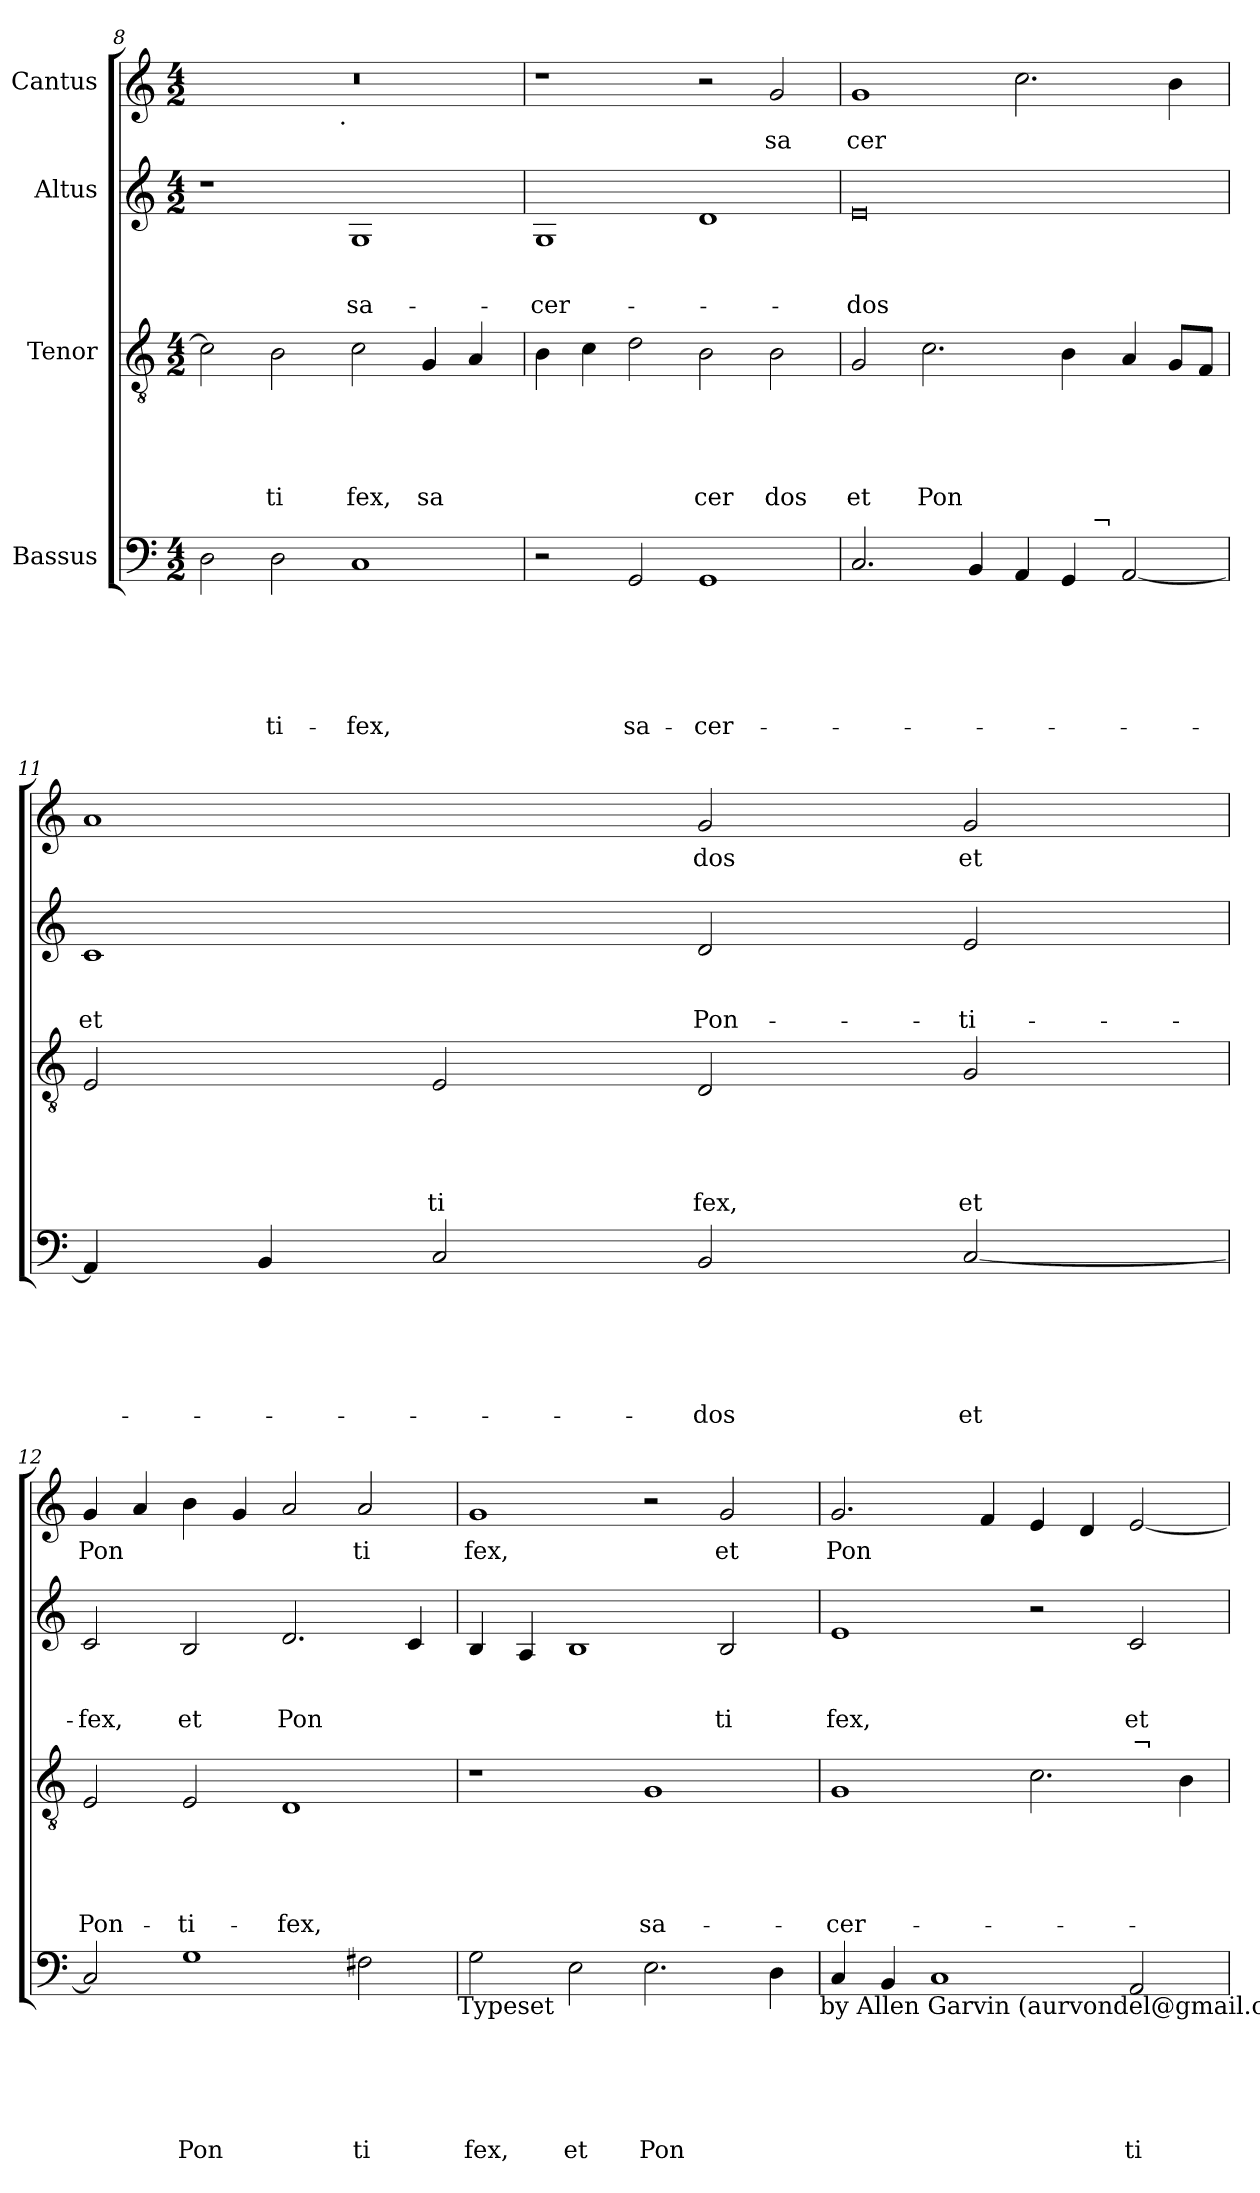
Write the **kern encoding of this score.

**kern	**text	**text	**text	**text	**text	**text	**kern	**text	**text	**text	**text	**text	**kern	**text	**text	**text	**text	**kern	**text
*part4	*part4	*part4	*part4	*part4	*part4	*part4	*part3	*part3	*part3	*part3	*part3	*part3	*part2	*part2	*part2	*part2	*part2	*part1	*part1
*staff4	*staff4	*staff4	*staff4	*staff4	*staff4	*staff4	*staff3	*staff3	*staff3	*staff3	*staff3	*staff3	*staff2	*staff2	*staff2	*staff2	*staff2	*staff1	*staff1
*I"Bassus	*	*	*	*	*	*	*I"Tenor	*	*	*	*	*	*I"Altus	*	*	*	*	*I"Cantus	*
*clefF4	*	*	*	*	*	*	*clefGv2	*	*	*	*	*	*clefG2	*	*	*	*	*clefG2	*
*k[]	*	*	*	*	*	*	*k[]	*	*	*	*	*	*k[]	*	*	*	*	*k[]	*
*C:	*	*	*	*	*	*	*C:	*	*	*	*	*	*C:	*	*	*	*	*C:	*
*M4/2	*	*	*	*	*	*	*M4/2	*	*	*	*	*	*M4/2	*	*	*	*	*M4/2	*
=8	=8	=8	=8	=8	=8	=8	=8	=8	=8	=8	=8	=8	=8	=8	=8	=8	=8	=8	=8
*	*	*	*	*	*	*	*	*	*	*	*	*	*	*	*	*	*	*^	*
2D\	.	.	.	.	.	.	2c\]	.	.	.	.	.	1r	.	.	.	.	0r	2ryy	.
!	!	!	!	!	!	!LO:LY:b	!	!	!	!	!	!LO:LY:b	!	!	!	!	!	!	!	!
2D\	.	.	.	.	.	-ti-	2B\	.	.	.	.	ti	.	.	.	.	.	.	4...ryy	.
!	!	!	!	!	!	!	!	!	!	!	!	!	!	!	!	!	!	!	!LO:TX:b:t=.	!
.	.	.	.	.	.	.	.	.	.	.	.	.	.	.	.	.	.	.	1ryy	.
!	!	!	!	!	!	!LO:LY:b	!	!	!	!	!	!LO:LY:b	!	!	!	!LO:LY:b	!	!	!	!
1C	.	.	.	.	.	-fex,	2c\	.	.	.	.	fex,	1G	.	.	sa-	.	.	.	.
!	!	!	!	!	!	!	!	!	!	!	!	!LO:LY:b	!	!	!	!	!	!	!	!
.	.	.	.	.	.	.	4G/	.	.	.	.	sa	.	.	.	.	.	.	.	.
.	.	.	.	.	.	.	4A/	.	.	.	.	.	.	.	.	.	.	.	.	.
.	.	.	.	.	.	.	.	.	.	.	.	.	.	.	.	.	.	.	32ryy	.
=9	=9	=9	=9	=9	=9	=9	=9	=9	=9	=9	=9	=9	=9	=9	=9	=9	=9	=9	=9	=9
!	!	!	!	!	!	!	!	!	!	!	!	!	!	!	!	!LO:LY:b	!	!	!	!
*	*	*	*	*	*	*	*	*	*	*	*	*	*	*	*	*	*	*v	*v	*
2r	.	.	.	.	.	.	4B\	.	.	.	.	.	1G	.	.	-cer-	.	1r	.
.	.	.	.	.	.	.	4c\	.	.	.	.	.	.	.	.	.	.	.	.
!	!	!	!	!	!	!LO:LY:b	!	!	!	!	!	!	!	!	!	!	!	!	!
2GG/	.	.	.	.	.	sa-	2d\	.	.	.	.	.	.	.	.	.	.	.	.
!	!	!	!	!	!	!LO:LY:b	!	!	!	!	!	!LO:LY:b	!	!	!	!	!	!	!
1GG	.	.	.	.	.	-cer-	2B\	.	.	.	.	cer	1d	.	.	.	.	2r	.
!	!	!	!	!	!	!	!	!	!	!	!	!LO:LY:b	!	!	!	!	!	!	!LO:LY:b
.	.	.	.	.	.	.	2B\	.	.	.	.	dos	.	.	.	.	.	2g/	sa
=10	=10	=10	=10	=10	=10	=10	=10	=10	=10	=10	=10	=10	=10	=10	=10	=10	=10	=10	=10
!LO:TX:a:t=¬	!	!	!	!	!	!	!	!	!	!	!	!	!	!	!	!	!	!	!
!	!	!	!	!	!	!	!	!	!	!	!	!LO:LY:b	!	!	!	!LO:LY:b	!	!	!LO:LY:b
*^	*	*	*	*	*	*	*	*	*	*	*	*	*	*	*	*	*	*	*
2.C/	1ryy	.	.	.	.	.	.	2G/	.	.	.	.	et	0e	.	.	-dos	.	1g	cer
!	!	!	!	!	!	!	!	!	!	!	!	!	!LO:LY:b	!	!	!	!	!	!	!
.	.	.	.	.	.	.	.	2.c\	.	.	.	.	Pon	.	.	.	.	.	.	.
4BB/	.	.	.	.	.	.	.	.	.	.	.	.	.	.	.	.	.	.	.	.
4AA/	4.ryy	.	.	.	.	.	.	.	.	.	.	.	.	.	.	.	.	.	2.cc\	.
4GG/	.	.	.	.	.	.	.	4B\	.	.	.	.	.	.	.	.	.	.	.	.
!	!LO:TX:a:t=¬	!	!	!	!	!	!	!	!	!	!	!	!	!	!	!	!	!	!	!
.	2ryy	.	.	.	.	.	.	.	.	.	.	.	.	.	.	.	.	.	.	.
[<2AA/	.	.	.	.	.	.	.	4A/	.	.	.	.	.	.	.	.	.	.	.	.
.	.	.	.	.	.	.	.	8G/L	.	.	.	.	.	.	.	.	.	.	4b\	.
.	8ryy	.	.	.	.	.	.	8F/J	.	.	.	.	.	.	.	.	.	.	.	.
=11	=11	=11	=11	=11	=11	=11	=11	=11	=11	=11	=11	=11	=11	=11	=11	=11	=11	=11	=11	=11
!	!	!	!	!	!	!	!	!	!	!	!	!	!	!	!	!	!LO:LY:b	!	!	!
*v	*v	*	*	*	*	*	*	*	*	*	*	*	*	*	*	*	*	*	*	*
4AA/]	.	.	.	.	.	.	2E/	.	.	.	.	.	1c	.	.	et	.	1a	.
4BB/	.	.	.	.	.	.	.	.	.	.	.	.	.	.	.	.	.	.	.
!	!	!	!	!	!	!	!	!	!	!	!	!LO:LY:b	!	!	!	!	!	!	!
2C/	.	.	.	.	.	.	2E/	.	.	.	.	ti	.	.	.	.	.	.	.
!	!	!	!	!	!	!LO:LY:b	!	!	!	!	!	!LO:LY:b	!	!	!	!LO:LY:b	!	!	!LO:LY:b
2BB/	.	.	.	.	.	-dos	2D/	.	.	.	.	fex,	2d/	.	.	Pon-	.	2g/	dos
!	!	!	!	!	!	!LO:LY:b	!	!	!	!	!	!LO:LY:b	!	!	!	!LO:LY:b	!	!	!LO:LY:b
[<2C/	.	.	.	.	.	et	2G/	.	.	.	.	et	2e/	.	.	-ti-	.	2g/	et
!!LO:LB:g=z
=12	=12	=12	=12	=12	=12	=12	=12	=12	=12	=12	=12	=12	=12	=12	=12	=12	=12	=12	=12
!	!	!	!	!	!	!	!	!	!	!	!	!LO:LY:b	!	!	!	!LO:LY:b	!	!	!LO:LY:b
2C/]	.	.	.	.	.	.	2E/	.	.	.	.	Pon-	2c/	.	.	-fex,	.	4g/	Pon
.	.	.	.	.	.	.	.	.	.	.	.	.	.	.	.	.	.	4a/	.
!	!	!	!	!	!	!LO:LY:b	!	!	!	!	!	!LO:LY:b	!	!	!	!LO:LY:b	!	!	!
1G	.	.	.	.	.	Pon	2E/	.	.	.	.	-ti-	2B/	.	.	et	.	4b\	.
.	.	.	.	.	.	.	.	.	.	.	.	.	.	.	.	.	.	4g/	.
!	!	!	!	!	!	!	!	!	!	!	!	!LO:LY:b	!	!	!	!LO:LY:b	!	!	!
.	.	.	.	.	.	.	1D	.	.	.	.	-fex,	2.d/	.	.	Pon	.	2a/	.
!	!	!	!	!	!	!LO:LY:b	!	!	!	!	!	!	!	!	!	!	!	!	!LO:LY:b
2F#X\	.	.	.	.	.	ti	.	.	.	.	.	.	.	.	.	.	.	2a/	ti
.	.	.	.	.	.	.	.	.	.	.	.	.	4c/	.	.	.	.	.	.
!LO:TX:b:t=Typeset	!	!	!	!	!	!	!	!	!	!	!	!	!	!	!	!	!	!	!
=13	=13	=13	=13	=13	=13	=13	=13	=13	=13	=13	=13	=13	=13	=13	=13	=13	=13	=13	=13
!	!	!	!	!	!	!LO:LY:b	!	!	!	!	!	!	!	!	!	!	!	!	!LO:LY:b
2G\	.	.	.	.	.	fex,	1r	.	.	.	.	.	4B/	.	.	.	.	1g	fex,
.	.	.	.	.	.	.	.	.	.	.	.	.	4A/	.	.	.	.	.	.
!	!	!	!	!	!	!LO:LY:b	!	!	!	!	!	!	!	!	!	!	!	!	!
2E\	.	.	.	.	.	et	.	.	.	.	.	.	1B	.	.	.	.	.	.
!	!	!	!	!	!	!LO:LY:b	!	!	!	!	!	!LO:LY:b	!	!	!	!	!	!	!
2.E\	.	.	.	.	.	Pon	1G	.	.	.	.	sa-	.	.	.	.	.	2r	.
!	!	!	!	!	!	!	!	!	!	!	!	!	!	!	!	!LO:LY:b	!	!	!LO:LY:b
.	.	.	.	.	.	.	.	.	.	.	.	.	2B/	.	.	ti	.	2g/	et
4D\	.	.	.	.	.	.	.	.	.	.	.	.	.	.	.	.	.	.	.
!LO:TX:b:t=by Allen Garvin (aurvondel@gmail.com)	!	!	!	!	!	!	!	!	!	!	!	!	!	!	!	!	!	!	!
=14	=14	=14	=14	=14	=14	=14	=14	=14	=14	=14	=14	=14	=14	=14	=14	=14	=14	=14	=14
!	!	!	!	!	!	!	!	!	!	!	!	!LO:LY:b	!	!	!	!LO:LY:b	!	!	!LO:LY:b
4C/	.	.	.	.	.	.	1G	.	.	.	.	-cer-	1e	.	.	fex,	.	2.g/	Pon
4BB/	.	.	.	.	.	.	.	.	.	.	.	.	.	.	.	.	.	.	.
1C	.	.	.	.	.	.	.	.	.	.	.	.	.	.	.	.	.	.	.
.	.	.	.	.	.	.	.	.	.	.	.	.	.	.	.	.	.	4f/	.
.	.	.	.	.	.	.	2.c\	.	.	.	.	.	2r	.	.	.	.	4e/	.
.	.	.	.	.	.	.	.	.	.	.	.	.	.	.	.	.	.	4d/	.
!	!	!	!	!	!	!LO:LY:b	!	!	!	!	!	!	!	!	!	!LO:LY:b	!LO:LY:b	!	!
2AA/	.	.	.	.	.	ti	.	.	.	.	.	.	2c/	.	.	et	-¬	[<2e/	.
.	.	.	.	.	.	.	4B\	.	.	.	.	.	.	.	.	.	.	.	.
=	=	=	=	=	=	=	=	=	=	=	=	=	=	=	=	=	=	=	=
*-	*-	*-	*-	*-	*-	*-	*-	*-	*-	*-	*-	*-	*-	*-	*-	*-	*-	*-	*-
